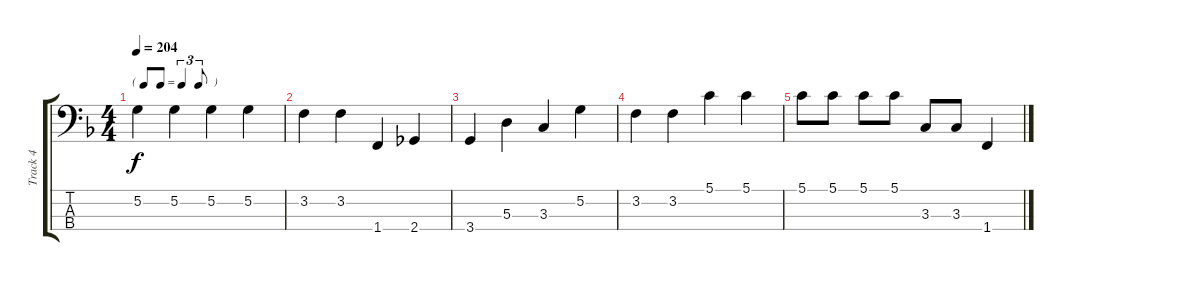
\track ("Track 4" "Track 4") {instrument electricbassfinger}
\staff {score tabs}
\tuning (G2 D2 A1 E1) {hide}
\ts (4 4)
\tf triplet8th
\tempo 204
\clef f4
\ks f
5.2.4{dy f} 5.2.4 5.2.4 5.2.4 |
3.2.4 3.2.4 1.4.4 2.4.4 |
3.4.4 5.3.4 3.3.4 5.2.4 |
3.2.4 3.2.4 5.1.4 5.1.4 |
5.1.8 5.1.8 5.1.8 5.1.8 3.3.8 3.3.8 1.4.4
